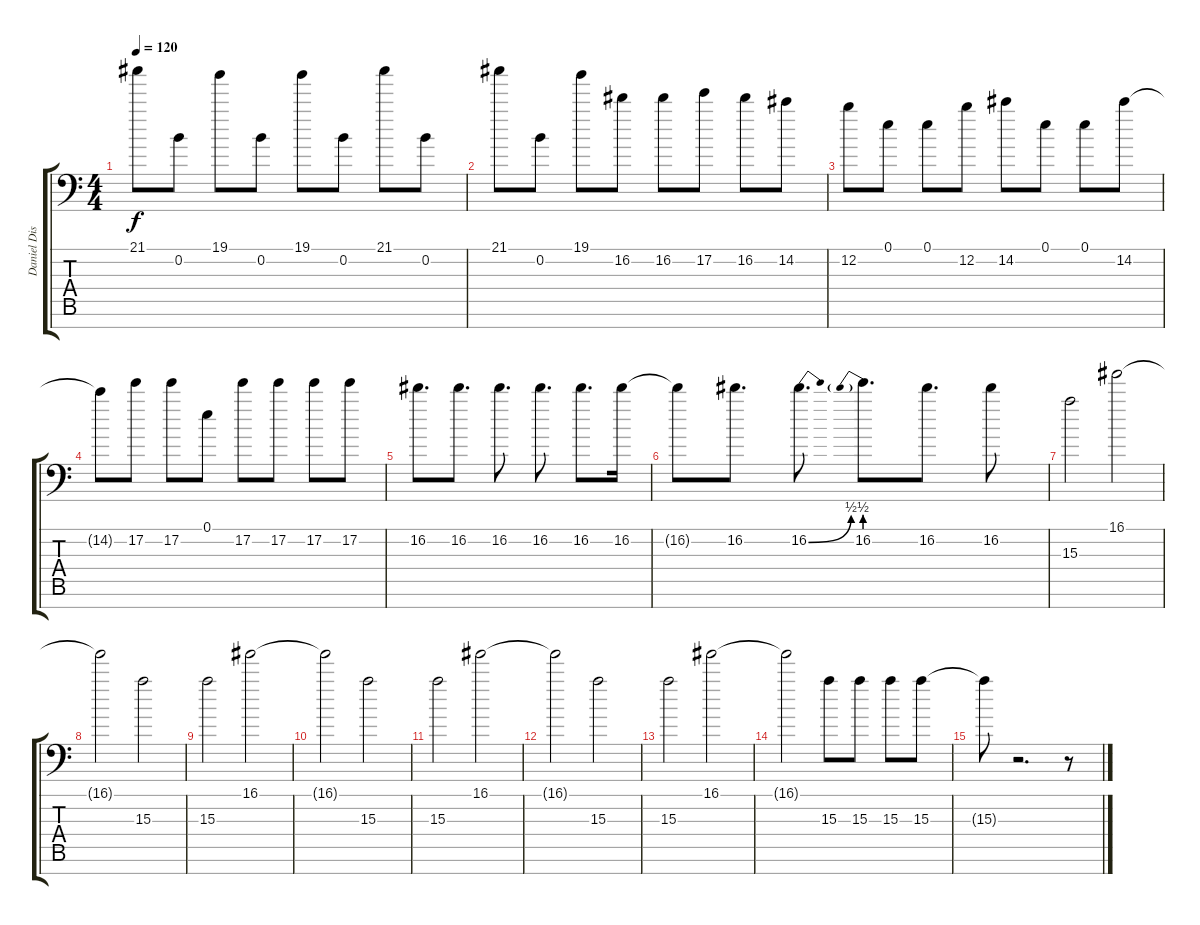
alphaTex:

\track ("Daniel Distorted" "Daniel Dis") {instrument distortionguitar}
\staff {score tabs}
\tuning (E4 B3 Gb3 D3 A2 E2 A1) {hide}
\ts (4 4)
\tempo 120
\clef f4
\ks c
21.1.8{dy f} 0.2.8 19.1.8 0.2.8 19.1.8 0.2.8 21.1.8 0.2.8 |
21.1.8 0.2.8 19.1.8 16.2.8 16.2.8 17.2.8 16.2.8 14.2.8 |
12.2.8 0.1.8 0.1.8 12.2.8 14.2.8 0.1.8 0.1.8 14.2.8 |
14.2{t}.8 17.2.8 17.2.8 0.1.8 17.2.8 17.2.8 17.2.8 17.2.8 |
16.2.8{d} 16.2.8{d} 16.2.8{d} 16.2.8{d} 16.2.8{d} 16.2.16 |
16.2{t}.8 16.2.8{d} 16.2{be (bend 0 0 60 2)}.8{d} 16.2{be (prebend 0 2 60 2)}.8{d} 16.2.8{d} 16.2.8 |
15.3.2 16.1.2 |
16.1{t}.2 15.3.2 |
15.3.2 16.1.2 |
16.1{t}.2 15.3.2 |
15.3.2 16.1.2 |
16.1{t}.2 15.3.2 |
15.3.2 16.1.2 |
16.1{t}.2 15.3.8 15.3.8 15.3.8 15.3.8 |
15.3{t}.8 r.2{d} r.8
